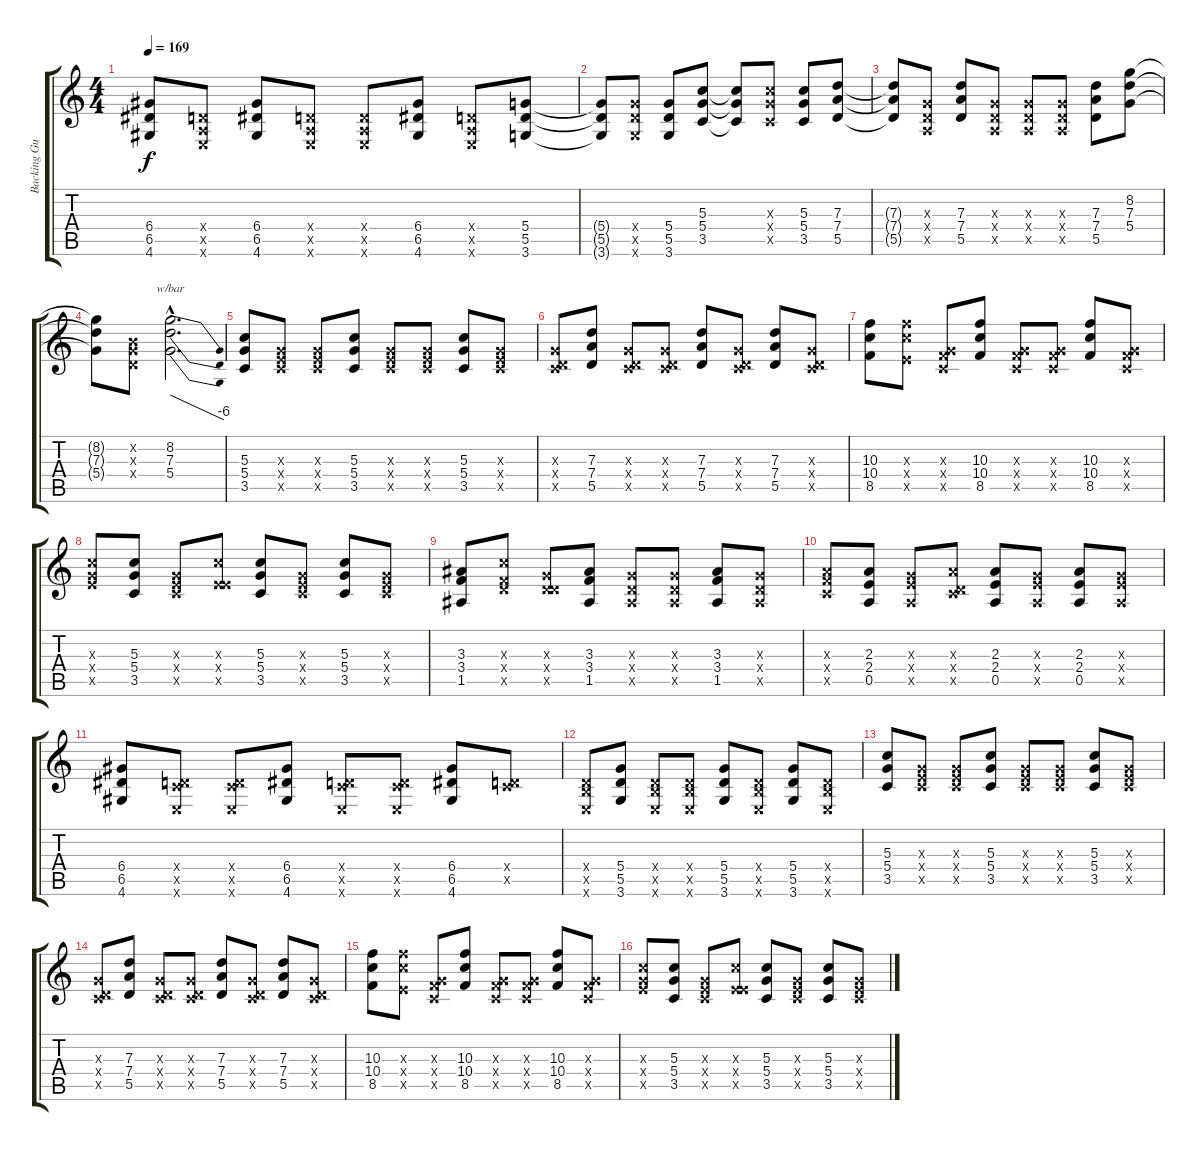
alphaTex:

\track ("Backing Guitar" "Backing Gu") {instrument distortionguitar}
\staff {score tabs}
\tuning (E4 B3 G3 D3 A2 E2) {hide}
\ts (4 4)
\tempo 169
\clef g2
\ks c
(6.4{t} 6.5{t} 4.6{t}).8{dy f} (0.4{x} 0.5{x} 0.6{x}).8 (6.4 6.5 4.6).8 (0.4{x} 0.5{x} 0.6{x}).8 (0.4{x} 0.5{x} 0.6{x}).8 (6.4 6.5 4.6).8 (0.4{x} 0.5{x} 0.6{x}).8 (5.4 5.5 3.6).8 |
(5.4{t} 5.5{t} 3.6{t}).8 (5.4{x} 5.5{x} 3.6{x}).8 (5.4 5.5 3.6).8 (5.3 5.4 3.5).8 (5.3{t} 5.4{t} 3.5{t}).8 (5.3{x} 5.4{x} 3.5{x}).8 (5.3 5.4 3.5).8 (7.3 7.4 5.5).8 |
(7.3{t} 7.4{t} 5.5{t}).8 (0.3{x} 0.4{x} 0.5{x}).8 (7.3 7.4 5.5).8 (0.3{x} 0.4{x} 0.5{x}).8 (0.3{x} 0.4{x} 0.5{x}).8 (0.3{x} 0.4{x} 0.5{x}).8 (7.3 7.4 5.5).8 (8.2 7.3 5.4).8 |
(8.2{t} 7.3{t} 5.4{t}).8 (0.2{x} 0.3{x} 0.4{x}).8 (8.2{hac} 7.3{hac} 5.4{hac}).2{d tbe (dive default 0 0 60 -24)} |
(5.3 5.4 3.5).8 (0.3{x} 2.4{x} 3.5{x}).8 (0.3{x} 2.4{x} 3.5{x}).8 (5.3 5.4 3.5).8 (0.3{x} 2.4{x} 3.5{x}).8 (0.3{x} 2.4{x} 3.5{x}).8 (5.3 5.4 3.5).8 (0.3{x} 2.4{x} 3.5{x}).8 |
(0.3{x} 0.4{x} 3.5{x}).8 (7.3 7.4 5.5).8 (0.3{x} 0.4{x} 3.5{x}).8 (0.3{x} 0.4{x} 3.5{x}).8 (7.3 7.4 5.5).8 (0.3{x} 0.4{x} 3.5{x}).8 (7.3 7.4 5.5).8 (0.3{x} 0.4{x} 3.5{x}).8 |
(10.3 10.4 8.5).8 (10.3{x} 10.4{x} 7.5{x}).8 (0.3{x} 3.4{x} 3.5{x}).8 (10.3 10.4 8.5).8 (0.3{x} 3.4{x} 3.5{x}).8 (0.3{x} 3.4{x} 3.5{x}).8 (10.3 10.4 8.5).8 (0.3{x} 3.4{x} 3.5{x}).8 |
(5.3{x} 5.4{x} 7.5{x}).8 (5.3 5.4 3.5).8 (0.3{x} 2.4{x} 3.5{x}).8 (5.3{x} 2.4{x} 7.5{x}).8 (5.3 5.4 3.5).8 (0.3{x} 2.4{x} 3.5{x}).8 (5.3 5.4 3.5).8 (0.3{x} 2.4{x} 3.5{x}).8 |
(3.3 3.4 1.5).8 (5.3{x} 0.4{x} 8.5{x}).8 (0.3{x} 0.4{x} 5.5{x}).8 (3.3 3.4 1.5).8 (0.3{x} 0.4{x} 1.5{x}).8 (0.3{x} 0.4{x} 1.5{x}).8 (3.3 3.4 1.5).8 (0.3{x} 0.4{x} 1.5{x}).8 |
(2.3{x} 3.4{x} 3.5{x}).8 (2.3 2.4 0.5).8 (0.3{x} 2.4{x} 0.5{x}).8 (2.3{x} 0.4{x} 3.5{x}).8 (2.3 2.4 0.5).8 (0.3{x} 2.4{x} 0.5{x}).8 (2.3 2.4 0.5).8 (0.3{x} 2.4{x} 0.5{x}).8 |
(6.4 6.5 4.6).8 (0.4{x} 3.5{x} 0.6{x}).8 (0.4{x} 3.5{x} 0.6{x}).8 (6.4 6.5 4.6).8 (0.4{x} 3.5{x} 0.6{x}).8 (0.4{x} 3.5{x} 0.6{x}).8 (6.4 6.5 4.6).8 (0.4{x} 3.5{x}).8 |
(0.4{x} 2.5{x} 0.6{x}).8 (5.4 5.5 3.6).8 (0.4{x} 2.5{x} 0.6{x}).8 (0.4{x} 2.5{x} 0.6{x}).8 (5.4 5.5 3.6).8 (0.4{x} 2.5{x} 0.6{x}).8 (5.4 5.5 3.6).8 (0.4{x} 2.5{x} 0.6{x}).8 |
(5.3 5.4 3.5).8 (0.3{x} 2.4{x} 3.5{x}).8 (0.3{x} 2.4{x} 3.5{x}).8 (5.3 5.4 3.5).8 (0.3{x} 2.4{x} 3.5{x}).8 (0.3{x} 2.4{x} 3.5{x}).8 (5.3 5.4 3.5).8 (0.3{x} 2.4{x} 3.5{x}).8 |
(0.3{x} 0.4{x} 3.5{x}).8 (7.3 7.4 5.5).8 (0.3{x} 0.4{x} 3.5{x}).8 (0.3{x} 0.4{x} 3.5{x}).8 (7.3 7.4 5.5).8 (0.3{x} 0.4{x} 3.5{x}).8 (7.3 7.4 5.5).8 (0.3{x} 0.4{x} 3.5{x}).8 |
(10.3 10.4 8.5).8 (10.3{x} 10.4{x} 7.5{x}).8 (0.3{x} 3.4{x} 3.5{x}).8 (10.3 10.4 8.5).8 (0.3{x} 3.4{x} 3.5{x}).8 (0.3{x} 3.4{x} 3.5{x}).8 (10.3 10.4 8.5).8 (0.3{x} 3.4{x} 3.5{x}).8 |
(5.3{x} 5.4{x} 7.5{x}).8 (5.3 5.4 3.5).8 (0.3{x} 2.4{x} 3.5{x}).8 (5.3{x} 2.4{x} 7.5{x}).8 (5.3 5.4 3.5).8 (0.3{x} 2.4{x} 3.5{x}).8 (5.3 5.4 3.5).8 (0.3{x} 2.4{x} 3.5{x}).8
